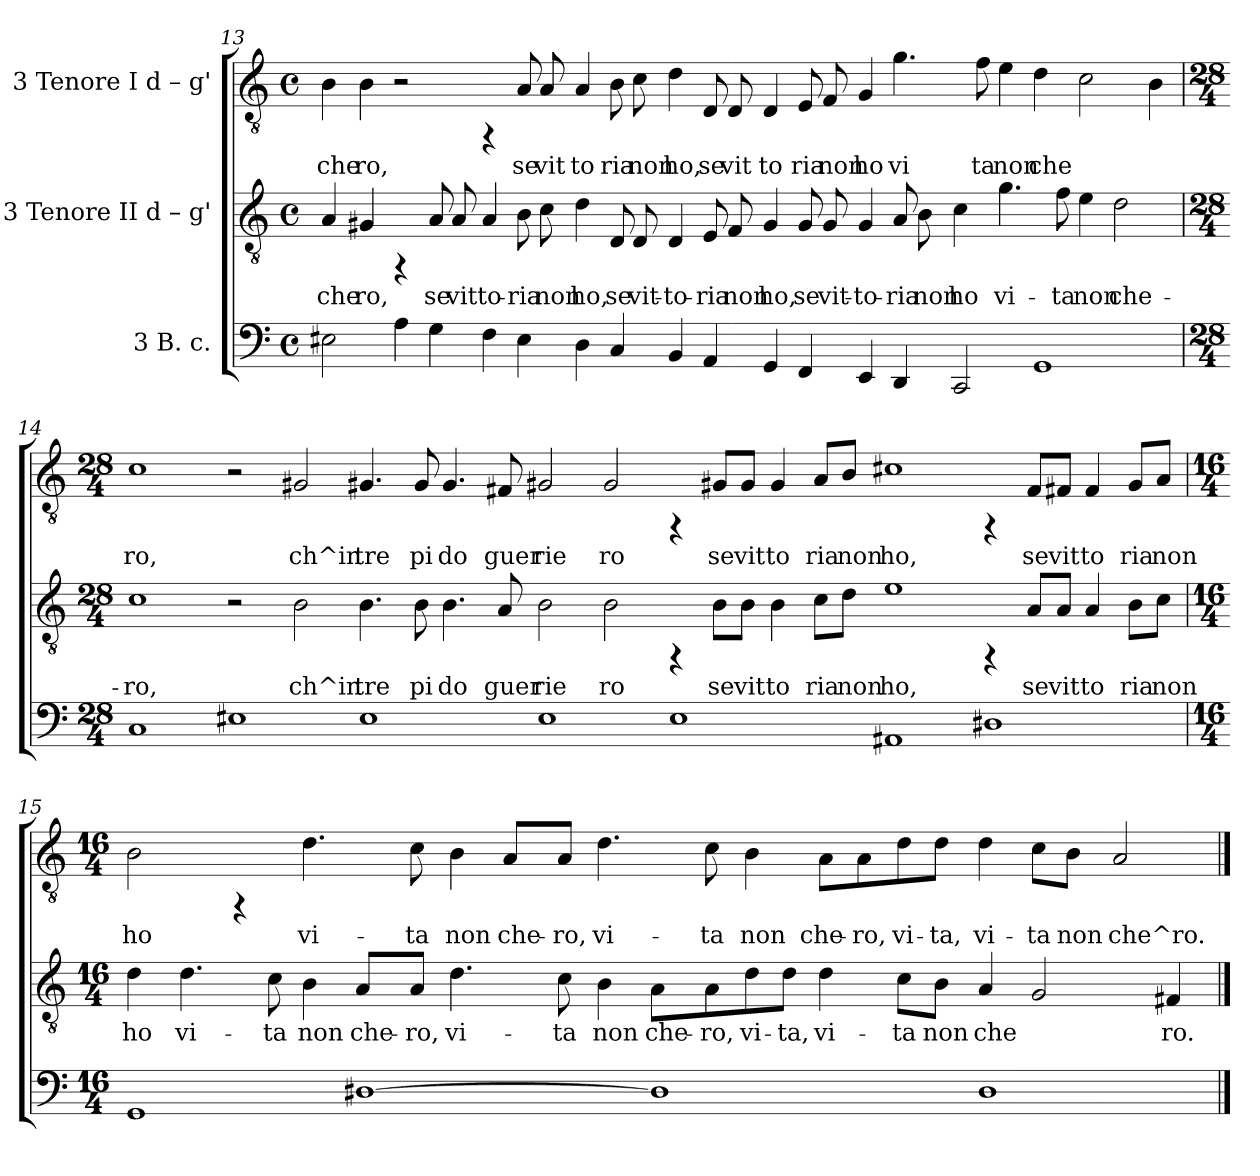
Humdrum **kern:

**kern	**kern	**text	**kern	**text
*part3	*part2	*part2	*part1	*part1
*staff3	*staff2	*staff2	*staff1	*staff1
*I"3  B. c.	*I"3  Tenore II  d – g'	*	*I"3  Tenore I  d – g'	*
!!LO:LB:g=z
*clefF4	*clefGv2	*	*clefGv2	*
*k[]	*k[]	*	*k[]	*
*C:	*C:	*	*C:	*
*M4/4	*M4/4	*	*M4/4	*
*met(c)	*met(c)	*	*met(c)	*
=13	=13	=13	=13	=13
!	!	!LO:LY:b:cj	!	!LO:LY:b:rj
2E#\	4A/	che-	4B\	che
!	!	!LO:LY:b:cj	!	!LO:LY:b:rj
.	4G#X/	-ro,	4B\	ro,
4A\	4rFF	.	2r	.
!	!	!LO:LY:b:cj	!	!
4G\	8A/	se	.	.
!	!	!LO:LY:b:cj	!	!
.	8A/	vit-	.	.
!	!	!LO:LY:b:cj	!	!
4F\	4A/	-to-	4rFF	.
!	!	!LO:LY:b:cj	!	!LO:LY:b:rj
4E#\	8B\	-ria	8A/	se
!	!	!LO:LY:b:cj	!	!LO:LY:b:rj
.	8c\	non	8A/	vit
!	!	!LO:LY:b:cj	!	!LO:LY:b:rj
4D\	4d\	ho,	4A/	to
!	!	!LO:LY:b:cj	!	!LO:LY:b:rj
4C/	8D/	se	8B\	ria
!	!	!LO:LY:b:cj	!	!LO:LY:b:rj
.	8D/	vit-	8c\	non
!	!	!LO:LY:b:cj	!	!LO:LY:b:rj
4BB/	4D/	-to-	4d\	ho,
!	!	!LO:LY:b:cj	!	!LO:LY:b:rj
4AA/	8E/	-ria	8D/	se
!	!	!LO:LY:b:cj	!	!LO:LY:b:rj
.	8F/	non	8D/	vit
!	!	!LO:LY:b:cj	!	!LO:LY:b:rj
4GG/	4G#/	ho,	4D/	to
!	!	!LO:LY:b:cj	!	!LO:LY:b:rj
4FF/	8G#/	se	8E/	ria
!	!	!LO:LY:b:cj	!	!LO:LY:b:rj
.	8G#/	vit-	8F/	non
!	!	!LO:LY:b:cj	!	!LO:LY:b:rj
4EE/	4G#/	-to-	4G/	ho
!	!	!LO:LY:b:cj	!	!LO:LY:b:rj
4DD/	8A/	-ria	4.g\	vi
!	!	!LO:LY:b:cj	!	!
.	8B\	non	.	.
!	!	!LO:LY:b:cj	!	!
2CC/	4c\	ho	.	.
!	!	!	!	!LO:LY:b:rj
.	.	.	8f\	ta
!	!	!LO:LY:b:cj	!	!LO:LY:b:rj
.	4.g\	vi-	4e\	non
!	!	!	!	!LO:LY:b:rj
1GG	.	.	4d\	che
!	!	!LO:LY:b:cj	!	!
.	8f\	-ta	.	.
!	!	!LO:LY:b:cj	!	!LO:LY:b:rj
.	4e\	non	2c\	.
!	!	!LO:LY:b:cj	!	!
.	2d\	che-	.	.
!	!	!	!	!LO:LY:b:rj
.	.	.	4B\	.
!!LO:LB:g=z
=14	=14	=14	=14	=14
*M28/4	*M28/4	*	*M28/4	*
!	!	!LO:LY:b:cj	!	!LO:LY:b:rj
1C	1c	-ro,	1c	ro,
1E#	2r	.	2r	.
!	!	!LO:LY:b:cj	!	!LO:LY:b:rj
.	2B\	ch^in	2G#X/	ch^in
!	!	!LO:LY:b:cj	!	!LO:LY:b:rj
1E#	4.B\	tre	4.G#X/	tre
!	!	!LO:LY:b:cj	!	!LO:LY:b:rj
.	8B\	pi	8G#/	pi
!	!	!LO:LY:b:cj	!	!LO:LY:b:rj
.	4.B\	do	4.G#/	do
!	!	!LO:LY:b:cj	!	!LO:LY:b:rj
.	8A/	guer	8F#X/	guer
!	!	!LO:LY:b:cj	!	!LO:LY:b:rj
1E#	2B\	rie	2G#X/	rie
!	!	!LO:LY:b:cj	!	!LO:LY:b:rj
.	2B\	ro	2G#/	ro
1E#	4rFF	.	4rFF	.
!	!	!LO:LY:b:cj	!	!LO:LY:b:rj
.	8B\L	se	8G#X/L	se
!	!	!LO:LY:b:cj	!	!LO:LY:b:rj
.	8B\J	vit	8G#/J	vit
!	!	!LO:LY:b:cj	!	!LO:LY:b:rj
.	4B\	to	4G#/	to
!	!	!LO:LY:b:cj	!	!LO:LY:b:rj
.	8c\L	ria	8A/L	ria
!	!	!LO:LY:b:cj	!	!LO:LY:b:rj
.	8d\J	non	8B/J	non
!	!	!LO:LY:b:cj	!	!LO:LY:b:rj
1AA#	1e	ho,	1c#X	ho,
1D#	4rFF	.	4rFF	.
!	!	!LO:LY:b:cj	!	!LO:LY:b:rj
.	8A/L	se	8F#/L	se
!	!	!LO:LY:b:cj	!	!LO:LY:b:rj
.	8A/J	vit	8F#X/J	vit
!	!	!LO:LY:b:cj	!	!LO:LY:b:rj
.	4A/	to	4F#/	to
!	!	!LO:LY:b:cj	!	!LO:LY:b:rj
.	8B\L	ria	8G#/L	ria
!	!	!LO:LY:b:cj	!	!LO:LY:b:rj
.	8c\J	non	8A/J	non
!!LO:PB:g=z
=15	=15	=15	=15	=15
*M16/4	*M16/4	*	*M16/4	*
!	!	!LO:LY:b:cj	!	!LO:LY:b:rj
1GG	4d\	ho	2B\	ho
!	!	!LO:LY:b:cj	!	!
.	4.d\	vi-	.	.
.	.	.	4rFF	.
!	!	!LO:LY:b:cj	!	!
.	8c\	-ta	.	.
!	!	!LO:LY:b:cj	!	!LO:LY:b:rj
.	4B\	non	4.d\	vi-
!	!	!LO:LY:b:cj	!	!
[>1D#	8A/L	che-	.	.
!	!	!LO:LY:b:cj	!	!LO:LY:b:rj
.	8A/J	-ro,	8c\	-ta
!	!	!LO:LY:b:cj	!	!LO:LY:b:rj
.	4.d\	vi-	4B\	non
!	!	!	!	!LO:LY:b:rj
.	.	.	8A/L	che-
!	!	!LO:LY:b:cj	!	!LO:LY:b:rj
.	8c\	-ta	8A/J	-ro,
!	!	!LO:LY:b:cj	!	!LO:LY:b:rj
.	4B\	non	4.d\	vi-
!	!	!LO:LY:b:cj	!	!
1D#]	8A\L	che-	.	.
!	!	!LO:LY:b:cj	!	!LO:LY:b:rj
.	8A\	-ro,	8c\	-ta
!	!	!LO:LY:b:cj	!	!LO:LY:b:rj
.	8d\	vi-	4B\	non
!	!	!LO:LY:b:cj	!	!
.	8d\J	-ta,	.	.
!	!	!LO:LY:b:cj	!	!LO:LY:b:rj
.	4d\	vi-	8A\L	che-
!	!	!	!	!LO:LY:b:rj
.	.	.	8A\	-ro,
!	!	!LO:LY:b:cj	!	!LO:LY:b:rj
.	8c\L	-ta	8d\	vi-
!	!	!LO:LY:b:cj	!	!LO:LY:b:rj
.	8B\J	non	8d\J	-ta,
!	!	!LO:LY:b:cj	!	!LO:LY:b:rj
1D#	4A/	che-	4d\	vi-
!	!	!LO:LY:b:cj	!	!LO:LY:b:rj
.	2G/	--	8c\L	-ta
!	!	!	!	!LO:LY:b:rj
.	.	.	8B\J	non
!	!	!	!	!LO:LY:b:rj
.	.	.	2A/	che^ro.-
!	!	!LO:LY:b:cj	!	!
.	4F#X/	-ro.	.	.
==	==	==	==	==
*-	*-	*-	*-	*-
